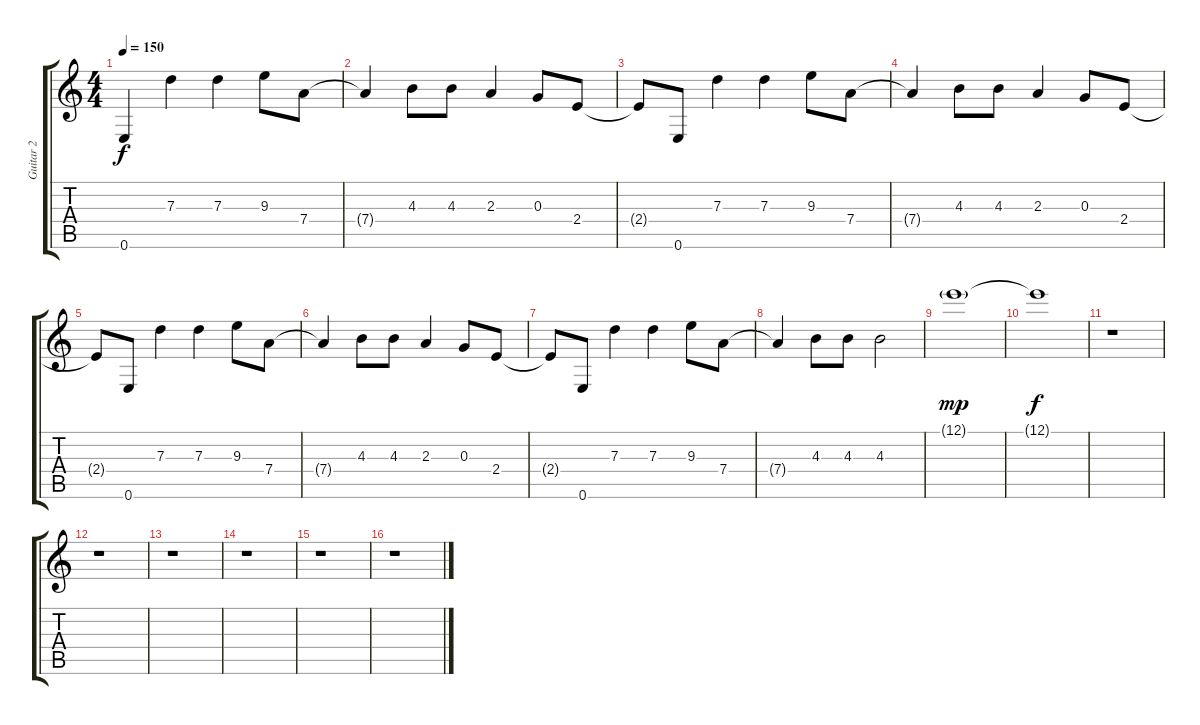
\track ("Guitar 2" "Guitar 2") {instrument overdrivenguitar}
\staff {score tabs}
\tuning (E4 B3 G3 D3 A2 E2) {hide}
\ts (4 4)
\tempo 150
\clef g2
\ks c
0.6.4{dy f} 7.3.4 7.3.4 9.3.8 7.4.8 |
7.4{t}.4 4.3.8 4.3.8 2.3.4 0.3.8 2.4.8 |
2.4{t}.8 0.6.8 7.3.4 7.3.4 9.3.8 7.4.8 |
7.4{t}.4 4.3.8 4.3.8 2.3.4 0.3.8 2.4.8 |
2.4{t}.8 0.6.8 7.3.4 7.3.4 9.3.8 7.4.8 |
7.4{t}.4 4.3.8 4.3.8 2.3.4 0.3.8 2.4.8 |
2.4{t}.8 0.6.8 7.3.4 7.3.4 9.3.8 7.4.8 |
7.4{t}.4 4.3.8 4.3.8 4.3.2 |
12.1{g}.1{dy mp} |
12.1{t}.1{dy f volume 5} |
r.1{volume 15} |
r.1 |
r.1 |
r.1 |
r.1 |
r.1
